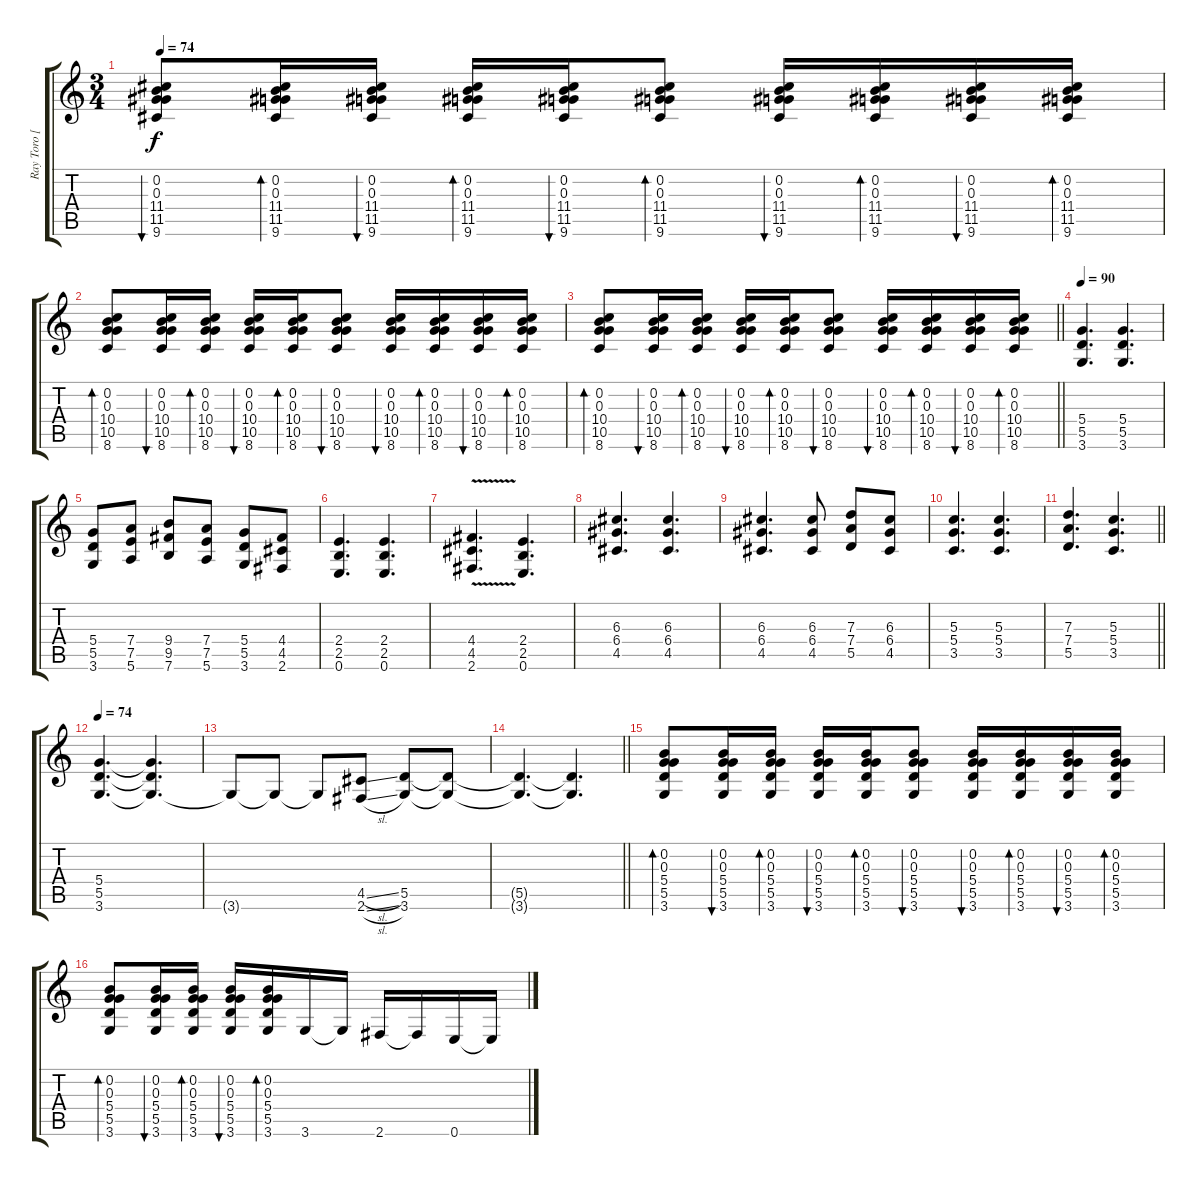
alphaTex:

\track ("Ray Toro [Lead Guitar]" "Ray Toro [") {instrument overdrivenguitar}
\staff {score tabs}
\tuning (E4 B3 G3 D3 A2 E2) {hide}
\ts (3 4)
\tempo 74
\clef g2
\ks c
(0.2 0.3 11.4 11.5 9.6).8{bu 30 dy f} (0.2 0.3 11.4 11.5 9.6).16{bd 30} (0.2 0.3 11.4 11.5 9.6).16{bu 30} (0.2 0.3 11.4 11.5 9.6).16{bd 30} (0.2 0.3 11.4 11.5 9.6).16{bu 30} (0.2 0.3 11.4 11.5 9.6).8{bd 30} (0.2 0.3 11.4 11.5 9.6).16{bu 30} (0.2 0.3 11.4 11.5 9.6).16{bd 30} (0.2 0.3 11.4 11.5 9.6).16{bu 30} (0.2 0.3 11.4 11.5 9.6).16{bd 30} |
(0.2 0.3 10.4 10.5 8.6).8{bd 30} (0.2 0.3 10.4 10.5 8.6).16{bu 30} (0.2 0.3 10.4 10.5 8.6).16{bd 30} (0.2 0.3 10.4 10.5 8.6).16{bu 30} (0.2 0.3 10.4 10.5 8.6).16{bd 30} (0.2 0.3 10.4 10.5 8.6).8{bu 30} (0.2 0.3 10.4 10.5 8.6).16{bu 30} (0.2 0.3 10.4 10.5 8.6).16{bd 30} (0.2 0.3 10.4 10.5 8.6).16{bu 30} (0.2 0.3 10.4 10.5 8.6).16{bd 30} |
\barLineRight lightlight
(0.2 0.3 10.4 10.5 8.6).8{bd 30} (0.2 0.3 10.4 10.5 8.6).16{bu 30} (0.2 0.3 10.4 10.5 8.6).16{bd 30} (0.2 0.3 10.4 10.5 8.6).16{bu 30} (0.2 0.3 10.4 10.5 8.6).16{bd 30} (0.2 0.3 10.4 10.5 8.6).8{bu 30} (0.2 0.3 10.4 10.5 8.6).16{bu 30} (0.2 0.3 10.4 10.5 8.6).16{bd 30} (0.2 0.3 10.4 10.5 8.6).16{bu 30} (0.2 0.3 10.4 10.5 8.6).16{bd 30} |
\tempo 90
(5.4 5.5 3.6).4{d volume 16 instrument distortionguitar} (5.4 5.5 3.6).4{d} |
(5.4 5.5 3.6).8 (7.4 7.5 5.6).8 (9.4 9.5 7.6).8 (7.4 7.5 5.6).8 (5.4 5.5 3.6).8 (4.4 4.5 2.6).8 |
(2.4 2.5 0.6).4{d} (2.4 2.5 0.6).4{d} |
(4.4{v} 4.5{v} 2.6{v}).4{d} (2.4 2.5 0.6).4{d} |
(6.3 6.4 4.5).4{d} (6.3 6.4 4.5).4{d} |
(6.3 6.4 4.5).4{d} (6.3 6.4 4.5).8 (7.3 7.4 5.5).8 (6.3 6.4 4.5).8 |
(5.3 5.4 3.5).4{d} (5.3 5.4 3.5).4{d} |
\barLineRight lightlight
(7.3 7.4 5.5).4{d} (5.3 5.4 3.5).4{d} |
\tempo 74
(5.4 5.5 3.6).4{d instrument acousticguitarsteel} (5.4{t} 5.5{t} 3.6{t}).4{d} |
3.6{t}.8 3.6{t}.8 3.6{t}.8 (4.5{sl} 2.6{sl}).8 (5.5 3.6).8 (5.5{t} 3.6{t}).8 |
\barLineRight lightlight
(5.5{t} 3.6{t}).4{d} (5.5{t} 3.6{t}).4{d} |
(0.2 0.3 5.4 5.5 3.6).8{bd 30} (0.2 0.3 5.4 5.5 3.6).16{bu 30} (0.2 0.3 5.4 5.5 3.6).16{bd 60} (0.2 0.3 5.4 5.5 3.6).16{bu 30} (0.2 0.3 5.4 5.5 3.6).16{bd 30} (0.2 0.3 5.4 5.5 3.6).8{bu 30} (0.2 0.3 5.4 5.5 3.6).16{bu 30} (0.2 0.3 5.4 5.5 3.6).16{bd 60} (0.2 0.3 5.4 5.5 3.6).16{bu 30} (0.2 0.3 5.4 5.5 3.6).16{bd 30} |
(0.2 0.3 5.4 5.5 3.6).8{bd 30} (0.2 0.3 5.4 5.5 3.6).16{bu 30} (0.2 0.3 5.4 5.5 3.6).16{bd 60} (0.2 0.3 5.4 5.5 3.6).16{bu 30} (0.2 0.3 5.4 5.5 3.6).16{bd 30} 3.6.16 3.6{t}.16 2.6.16 2.6{t}.16 0.6.16 0.6{t}.16
